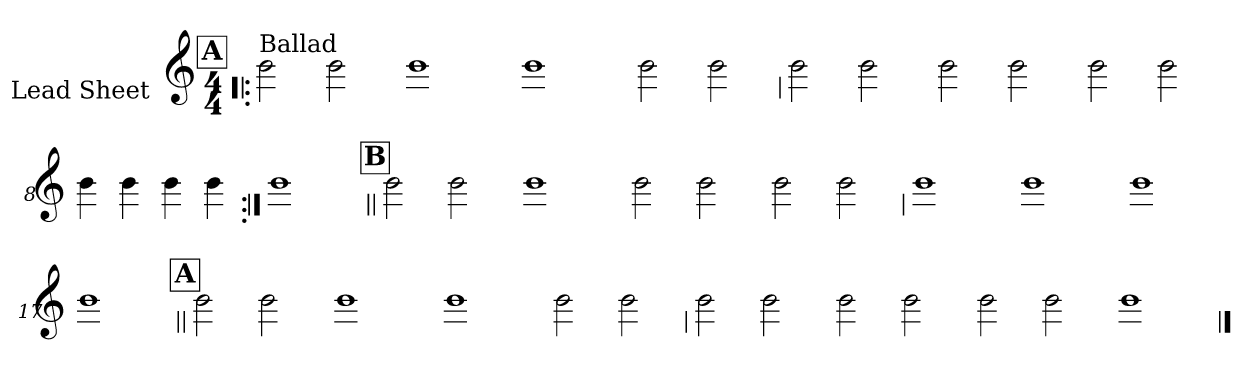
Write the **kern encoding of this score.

**kern
*part1
*staff1
*I"Lead Sheet
*stria0
*clefG2
*k[]
*C:
*M4/4
!!LO:REH:place=s1:a:t=A
=1!|:
!LO:TX:a:t=Ballad
2b
2b
=2-
1b
=3-
1b
=4-
2b
2b
!!LO:LB:g=z
=5
2b
2b
=6-
2b
2b
=7-
2b
2b
=8-
4b
4b
4b
4b
!!LO:LB:g=z
=9:|!
1b
!!LO:LB:g=z
!!LO:REH:place=s1:a:t=B
=10||
2b
2b
=11-
1b
=12-
2b
2b
=13-
2b
2b
!!LO:LB:g=z
=14
1b
=15-
1b
=16-
1b
=17-
1b
!!LO:LB:g=z
!!LO:REH:place=s1:a:t=A
=18||
2b
2b
=19-
1b
=20-
1b
=21-
2b
2b
!!LO:LB:g=z
=22
2b
2b
=23-
2b
2b
=24-
2b
2b
=25-
1b
==
*-
